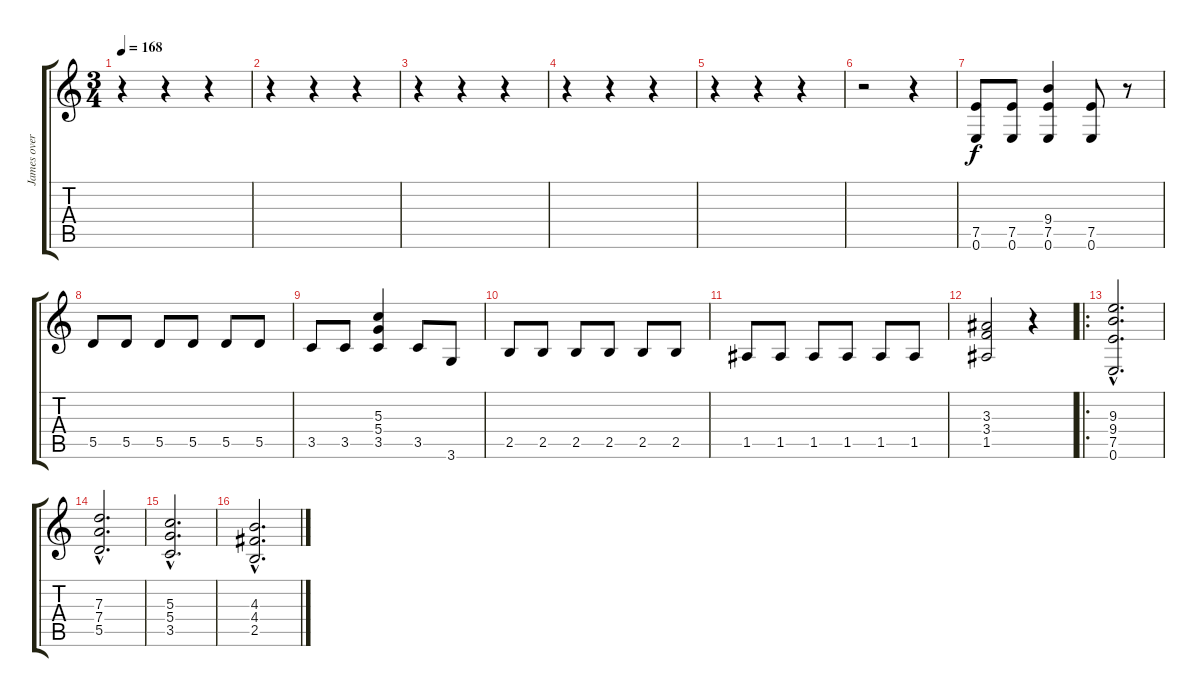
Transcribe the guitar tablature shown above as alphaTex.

\track ("James overdrive" "James over") {instrument overdrivenguitar}
\staff {score tabs}
\tuning (E4 B3 G3 D3 A2 E2) {hide}
\ts (3 4)
\tempo 168
\clef g2
\ks c
r.4{dy f} r.4 r.4 |
r.4 r.4 r.4 |
r.4 r.4 r.4 |
r.4 r.4 r.4 |
r.4 r.4 r.4 |
r.2 r.4 |
(7.5 0.6).8 (7.5 0.6).8 (9.4 7.5 0.6).4 (7.5 0.6).8 r.8 |
5.5.8 5.5.8 5.5.8 5.5.8 5.5.8 5.5.8 |
3.5.8 3.5.8 (5.3 5.4 3.5).4 3.5.8 3.6.8 |
2.5.8 2.5.8 2.5.8 2.5.8 2.5.8 2.5.8 |
1.5.8 1.5.8 1.5.8 1.5.8 1.5.8 1.5.8 |
(3.3 3.4 1.5).2 r.4 |
\ro
(9.3{hac} 9.4{hac} 7.5{hac} 0.6{hac}).2{d} |
(7.3{hac} 7.4{hac} 5.5{hac}).2{d} |
(5.3{hac} 5.4{hac} 3.5{hac}).2{d} |
(4.3{hac} 4.4{hac} 2.5{hac}).2{d}
